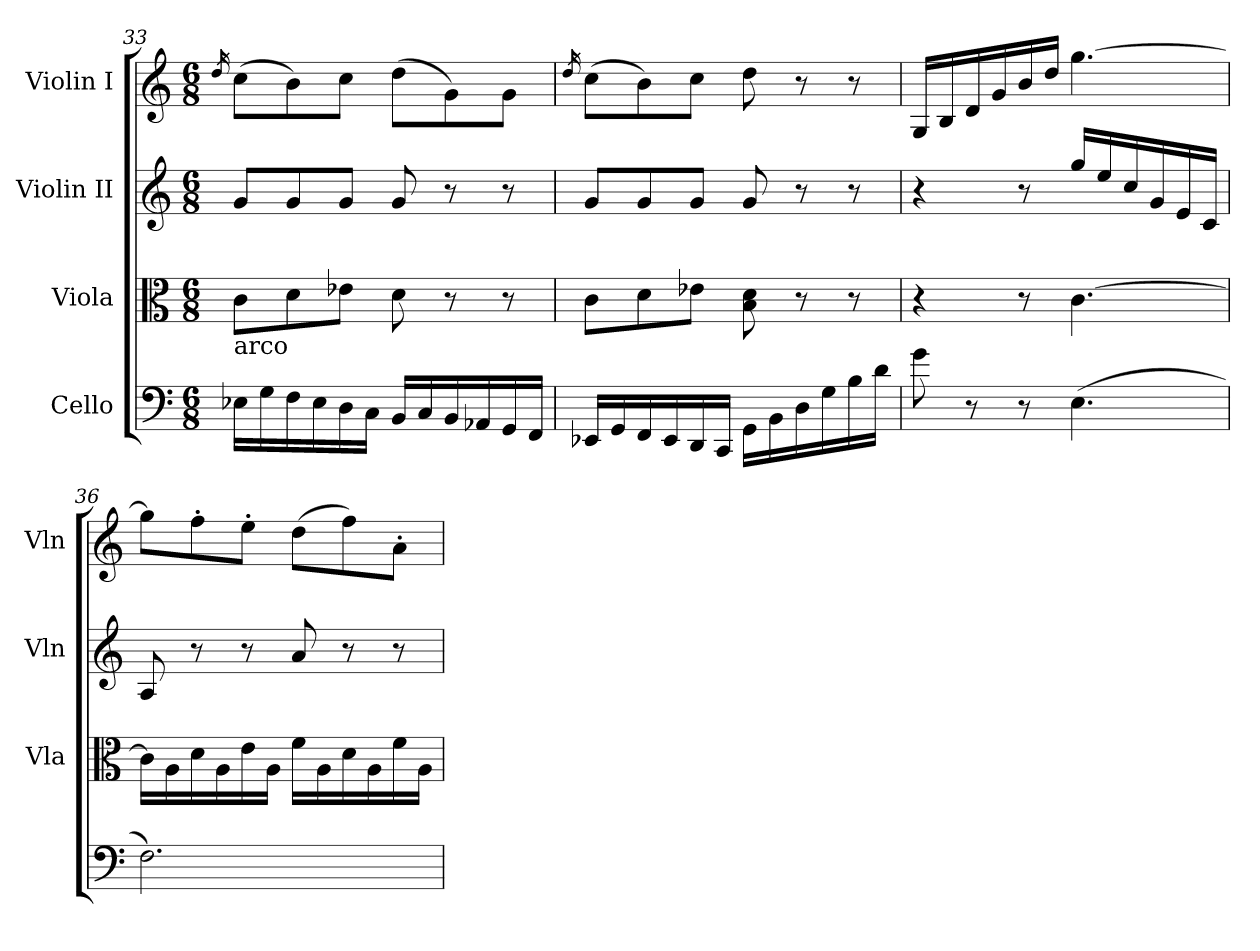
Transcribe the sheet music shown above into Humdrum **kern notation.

**kern	**kern	**kern	**kern
*part4	*part3	*part2	*part1
*staff4	*staff3	*staff2	*staff1
*I"Cello	*I"Viola	*I"Violin II	*I"Violin I
*	*I'Vla	*I'Vln	*I'Vln
*clefF4	*clefC3	*clefG2	*clefG2
*k[]	*k[]	*k[]	*k[]
*M6/8	*M6/8	*M6/8	*M6/8
=33	=33	=33	=33
.	.	.	16qdd/
!	!LO:TX:b:t=arco	!	!
16E-X\LL	8c\L	8g/L	(>8cc\L
16G\	.	.	.
16F\	8d\	8g/	8b\)
16E-\	.	.	.
16D\	8e-X\J	8g/J	8cc\J
16C\JJ	.	.	.
16BB/LL	8d\	8g/	(>8dd\L
16C/	.	.	.
16BB/	8r	8r	8g\)
16AA-X/	.	.	.
16GG/	8r	8r	8g\J
16FF/JJ	.	.	.
=34	=34	=34	=34
.	.	.	16qdd/
16EE-X/LL	8c\L	8g/L	(>8cc\L
16GG/	.	.	.
16FF/	8d\	8g/	8b\)
16EE-/	.	.	.
16DD/	8e-X\J	8g/J	8cc\J
16CC/JJ	.	.	.
16GG\LL	8B\ 8d\	8g/	8dd\
16BB\	.	.	.
16D\	8r	8r	8r
16G\	.	.	.
16B\	8r	8r	8r
16d\JJ	.	.	.
=35	=35	=35	=35
8g\	4r	4r	16G/LL
.	.	.	16B/
8r	.	.	16d/
.	.	.	16g/
8r	8r	8r	16b/
.	.	.	16dd/JJ
(>4.E\	[4.c\	16gg/LL	[4.gg\
.	.	16ee/	.
.	.	16cc/	.
.	.	16g/	.
.	.	16e/	.
.	.	16c/JJ	.
!!LO:PB:g=z
=36	=36	=36	=36
2.F\)	16c\LL]	8A/	8gg\L]
.	16A\	.	.
.	16d\	8r	8ff'\
.	16A\	.	.
.	16e\	8r	8ee'\J
.	16A\JJ	.	.
.	16f\LL	8a/	(>8dd\L
.	16A\	.	.
.	16d\	8r	8ff\)
.	16A\	.	.
.	16f\	8r	8a'\J
.	16A\JJ	.	.
=	=	=	=
*-	*-	*-	*-
